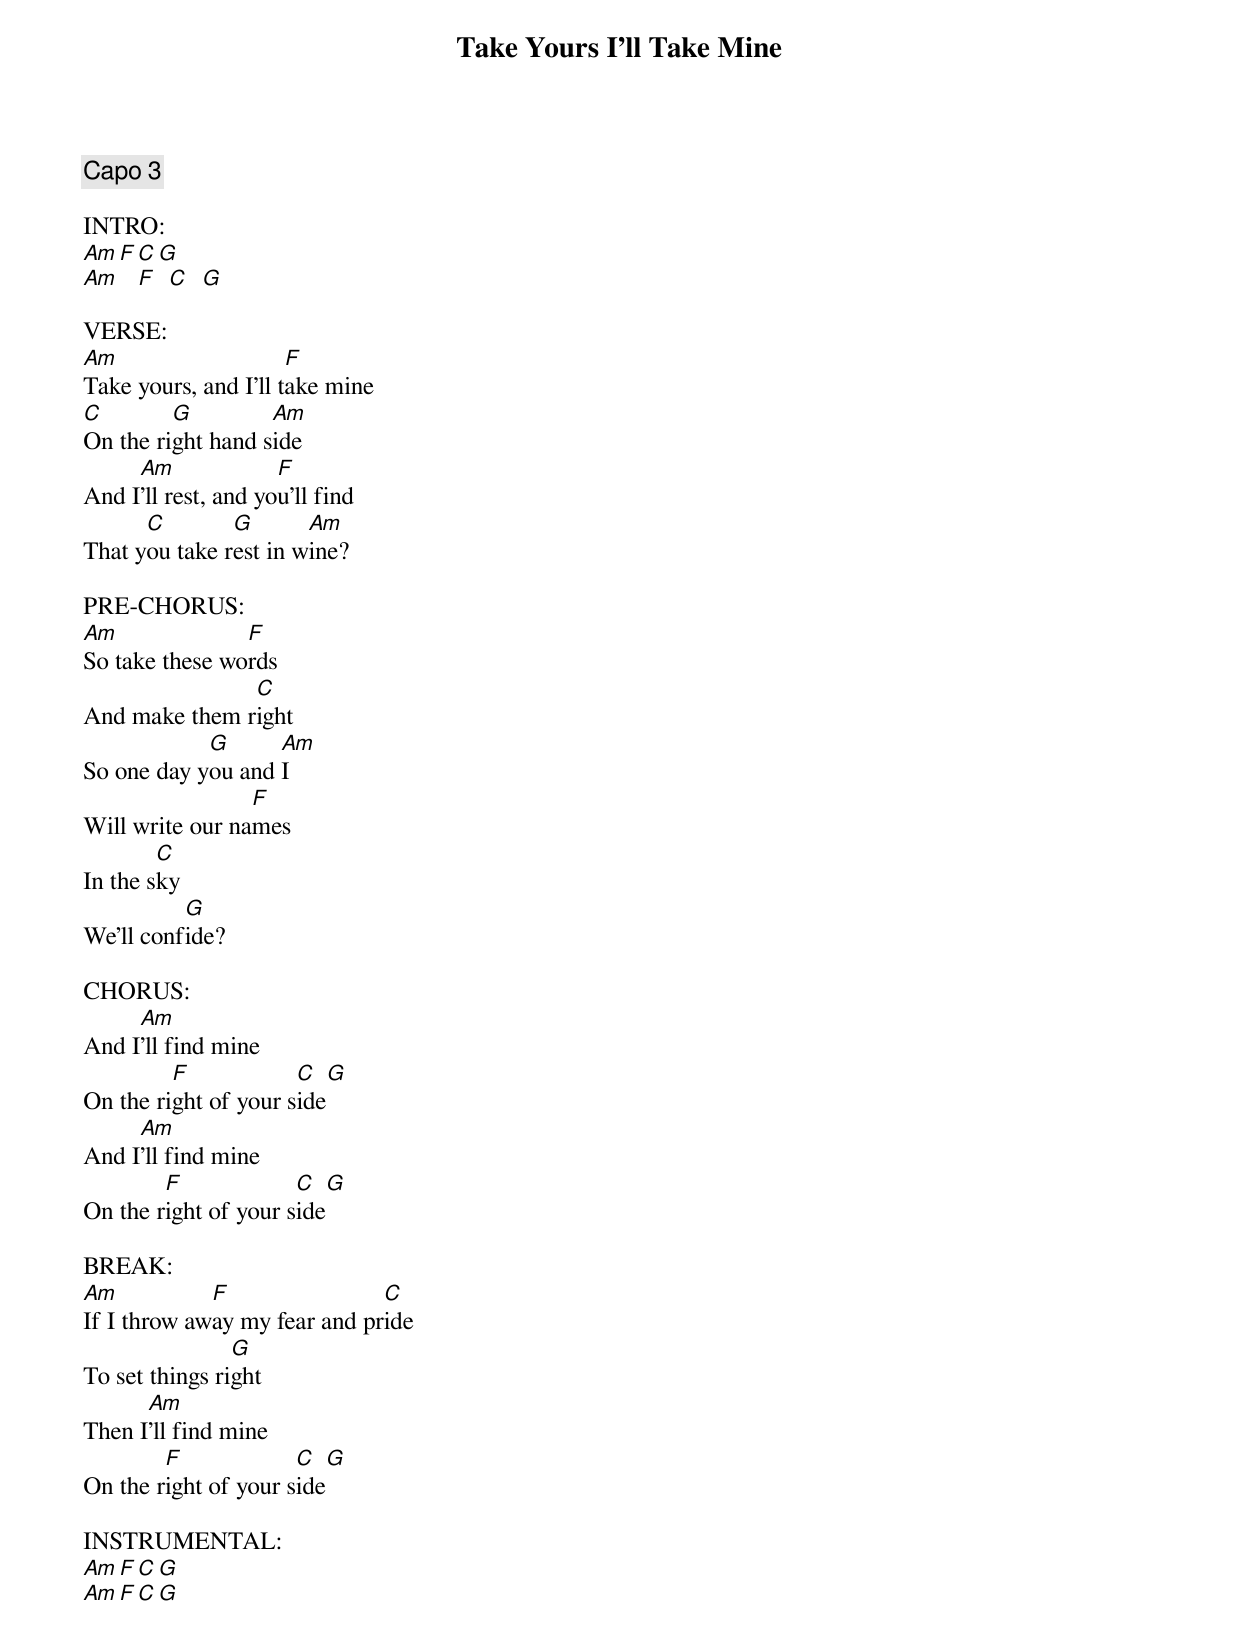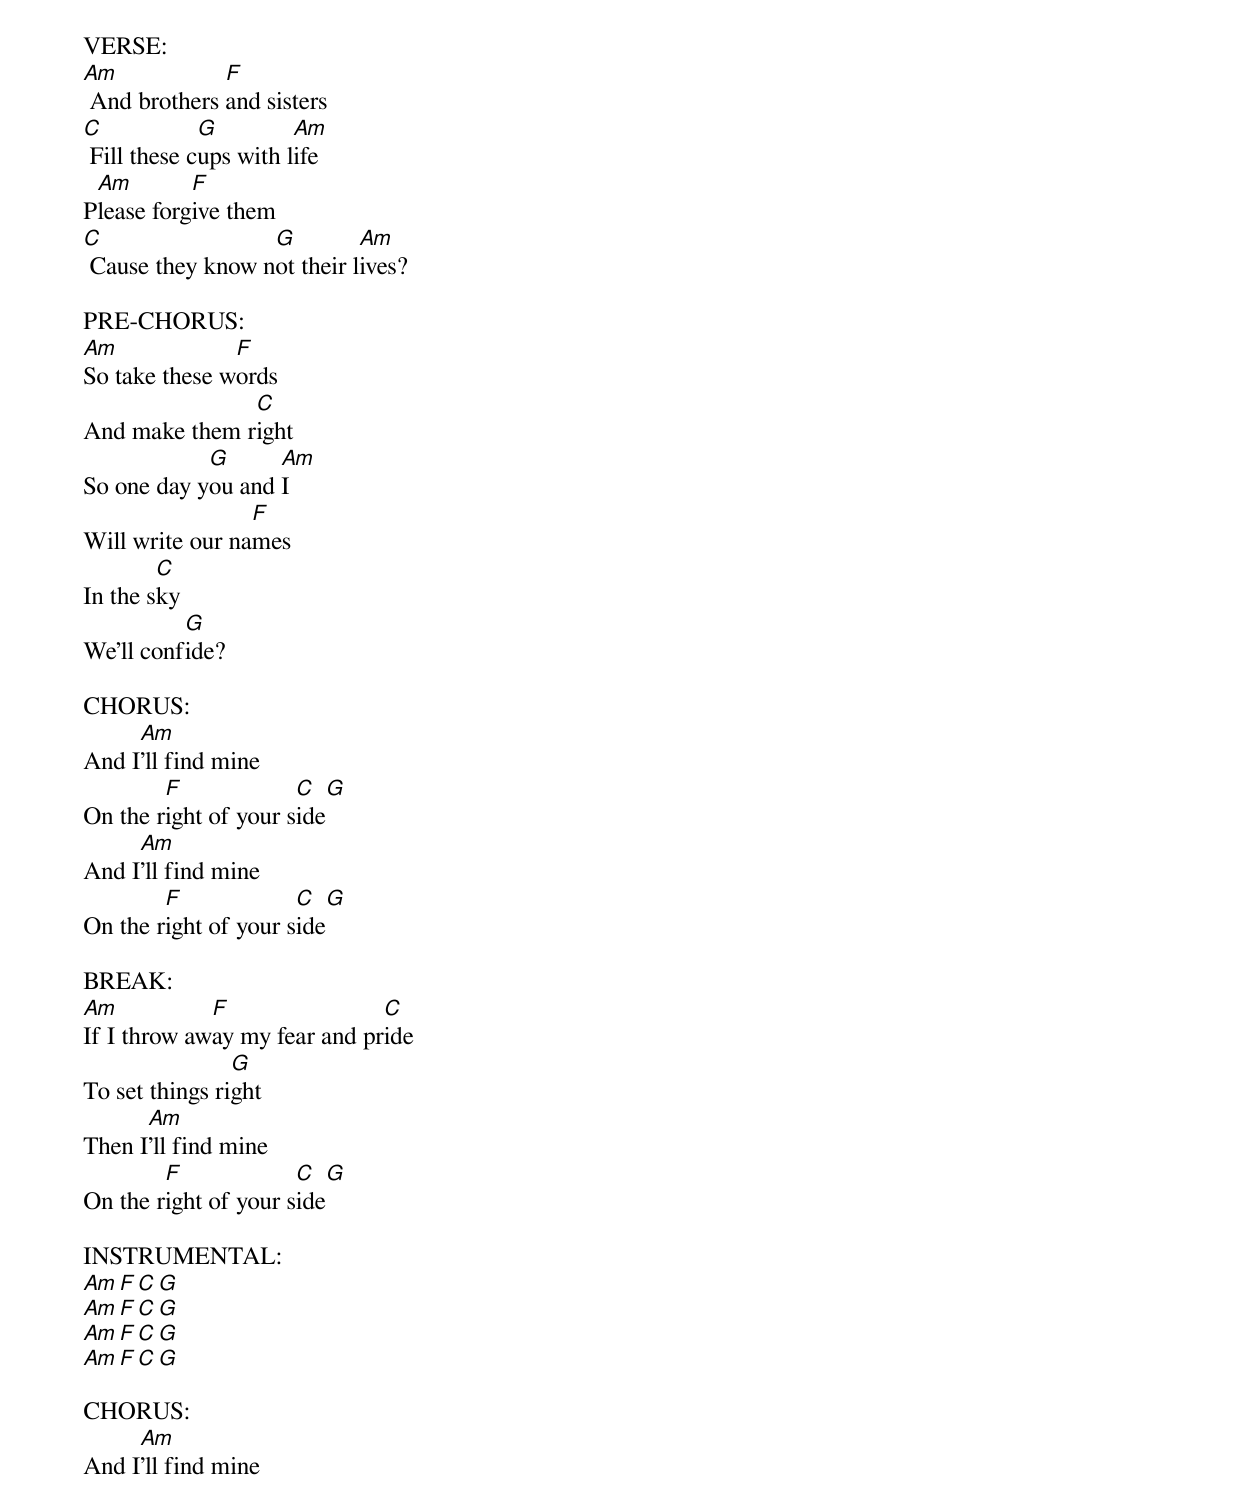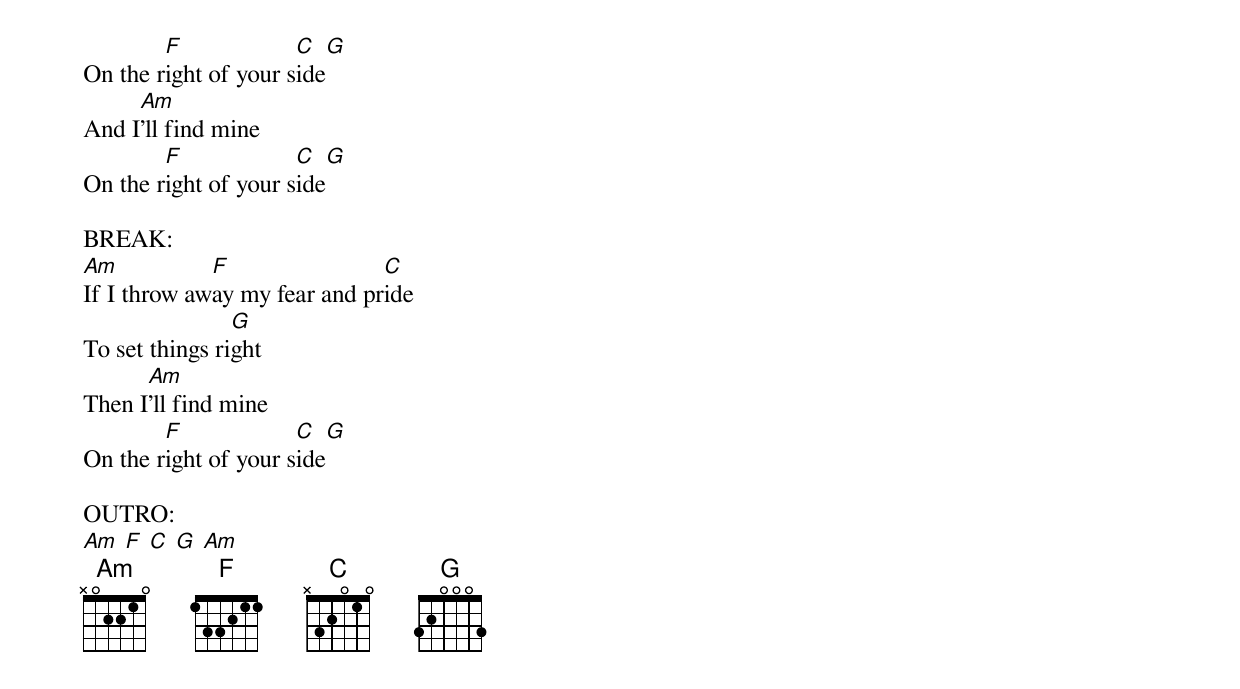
{title:Take Yours I'll Take Mine}
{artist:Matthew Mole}
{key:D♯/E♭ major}
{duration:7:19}
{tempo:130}
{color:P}

{comment: Capo 3}

INTRO:
[Am][F][C][G]
[Am]   [F]  [C]  [G]

VERSE:
[Am]Take yours, and I'll t[F]ake mine
[C]On the ri[G]ght hand s[Am]ide
And I[Am]'ll rest, and yo[F]u'll find
That y[C]ou take r[G]est in w[Am]ine?

PRE-CHORUS:
[Am]So take these wo[F]rds
And make them r[C]ight
So one day y[G]ou and [Am]I
Will write our na[F]mes
In the s[C]ky
We'll conf[G]ide?

CHORUS:
And I[Am]'ll find mine
On the ri[F]ght of your s[C]ide[G]
And I[Am]'ll find mine
On the r[F]ight of your s[C]ide[G]

BREAK:
[Am]If I throw aw[F]ay my fear and pr[C]ide
To set things ri[G]ght
Then I[Am]'ll find mine
On the r[F]ight of your s[C]ide[G]

INSTRUMENTAL:
[Am][F][C][G]
[Am][F][C][G]

VERSE:
[Am] And brothers [F]and sisters
[C] Fill these c[G]ups with l[Am]ife
P[Am]lease forg[F]ive them
[C] Cause they know n[G]ot their l[Am]ives?

PRE-CHORUS:
[Am]So take these w[F]ords
And make them r[C]ight
So one day y[G]ou and [Am]I
Will write our na[F]mes
In the s[C]ky
We'll conf[G]ide?

CHORUS:
And I[Am]'ll find mine
On the r[F]ight of your s[C]ide[G]
And I[Am]'ll find mine
On the r[F]ight of your s[C]ide[G]

BREAK:
[Am]If I throw aw[F]ay my fear and pr[C]ide
To set things ri[G]ght
Then I[Am]'ll find mine
On the r[F]ight of your s[C]ide[G]

INSTRUMENTAL:
[Am][F][C][G]
[Am][F][C][G]
[Am][F][C][G]
[Am][F][C][G]

CHORUS:
And I[Am]'ll find mine
On the r[F]ight of your s[C]ide[G]
And I[Am]'ll find mine
On the r[F]ight of your s[C]ide[G]

BREAK:
[Am]If I throw aw[F]ay my fear and pr[C]ide
To set things ri[G]ght
Then I[Am]'ll find mine
On the r[F]ight of your s[C]ide[G]

OUTRO:
[Am  F  C  G  Am]
